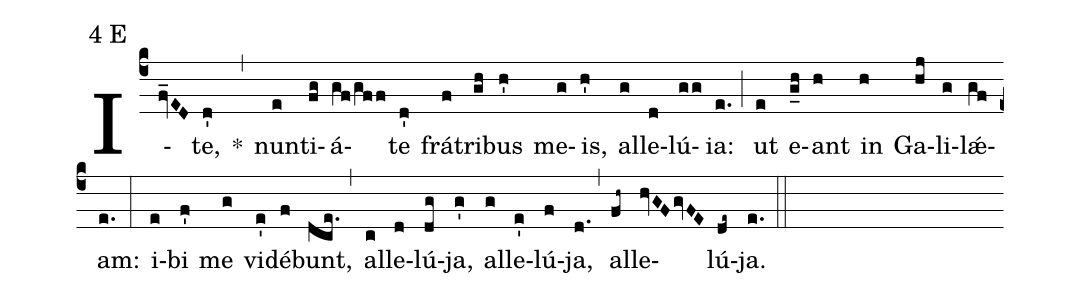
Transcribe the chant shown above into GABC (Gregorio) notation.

mode:4 E;
%%
(c4) I(fv_ED)te,(d') *(,) nun(e)ti(fg)á(gf/gff)te(d') frá(f)tri(gh)bus(h') me(g)is,(h') al(g)le(d)lú(gg)ia:(e.) (;) ut(e) e(g_h)ant(h) in(h) Ga(hj)li(g)lǽ(gf)am:(e.) (:) i(e)bi(f') me(g) vi(e')dé(f)bunt,(dce.) (,) al(c)le(d)lú(dg)ja,(g') al(g)le(e')lú(f)ja,(d.) (,) al(fh~)le(hvGF/gvFE)lú(de~)ja.(e.) (::)
